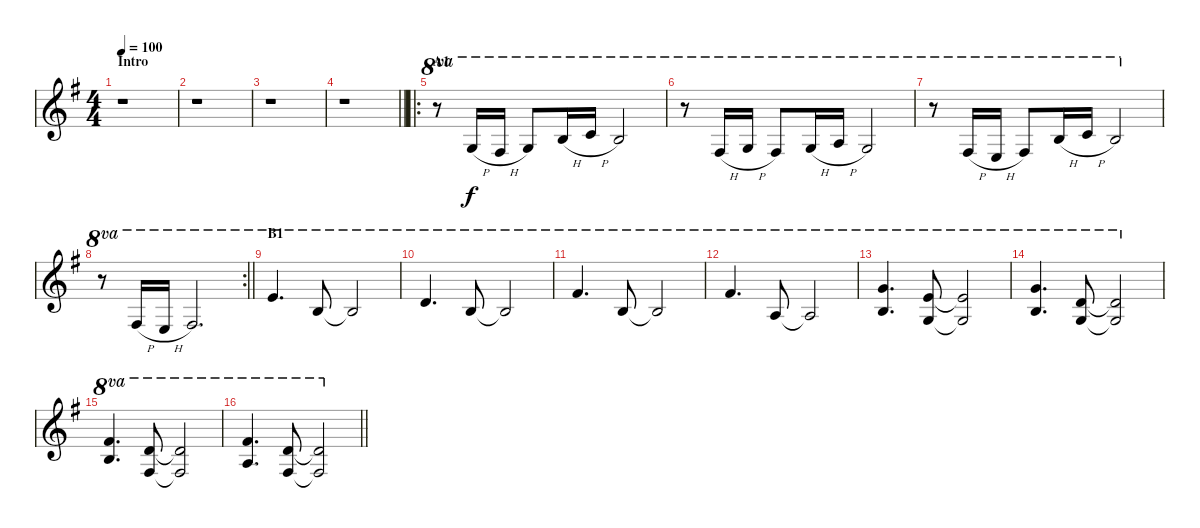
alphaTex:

\track "" {instrument acousticgrandpiano}
\staff {score}
\tuning (F4 B3 G3 D3 A2 E2) {hide}
\ts (4 4)
\section ("" "Intro")
\tempo 100
\clef g2
\ks eminor
r.1{dy f instrument acousticgrandpiano} |
r.1 |
r.1 |
\barLineRight lightlight
r.1 |
\ro
\section ("" "A1")
r.8{ot 8va} 2.1{h}.16{ot 8va} 1.1{h}.16{ot 8va} 2.1.8{ot 8va beam Up} 6.1{h}.16{ot 8va beam Up} 7.1{h}.16{ot 8va beam Up} 6.1.2{ot 8va beam Up} |
r.8{ot 8va} 1.1{h}.16{ot 8va} 2.1{h}.16{ot 8va} 1.1.8{ot 8va} 2.1{h}.16{ot 8va} 4.1{h}.16{ot 8va} 2.1.2{ot 8va} |
r.8{ot 8va} 7.2{h}.16{ot 8va} 5.2{h}.16{ot 8va} 7.2.8{ot 8va} 6.1{h}.16{ot 8va} 7.1{h}.16{ot 8va} 6.1.2{ot 8va beam Up} |
\rc 2
\barLineRight lightlight
r.8{ot 8va} 7.2{h}.16{ot 8va} 5.2{h}.16{ot 8va} 7.2.2{d ot 8va} |
\section ("" "B1")
11.1.4{d ot 8va} 6.1.8{ot 8va} 6.1{t}.2{ot 8va} |
9.1.4{d ot 8va} 6.1.8{ot 8va} 6.1{t}.2{ot 8va} |
13.1.4{d ot 8va} 6.1.8{ot 8va} 6.1{t}.2{ot 8va} |
13.1.4{d ot 8va} 4.1.8{ot 8va} 4.1{t}.2{ot 8va} |
(14.1 16.3).4{d ot 8va} (11.1 12.3).8{ot 8va} (11.1{t} 12.3{t}).2{ot 8va} |
(14.1 16.3).4{d ot 8va} (9.1 12.3).8{ot 8va} (9.1{t} 12.3{t}).2{ot 8va} |
(13.1 16.3).4{d ot 8va} (9.1 11.3).8{ot 8va} (9.1{t} 11.3{t}).2{ot 8va} |
\barLineRight lightlight
(13.1 14.3).4{d ot 8va} (9.1 11.3).8{ot 8va} (9.1{t} 11.3{t}).2{ot 8va}
